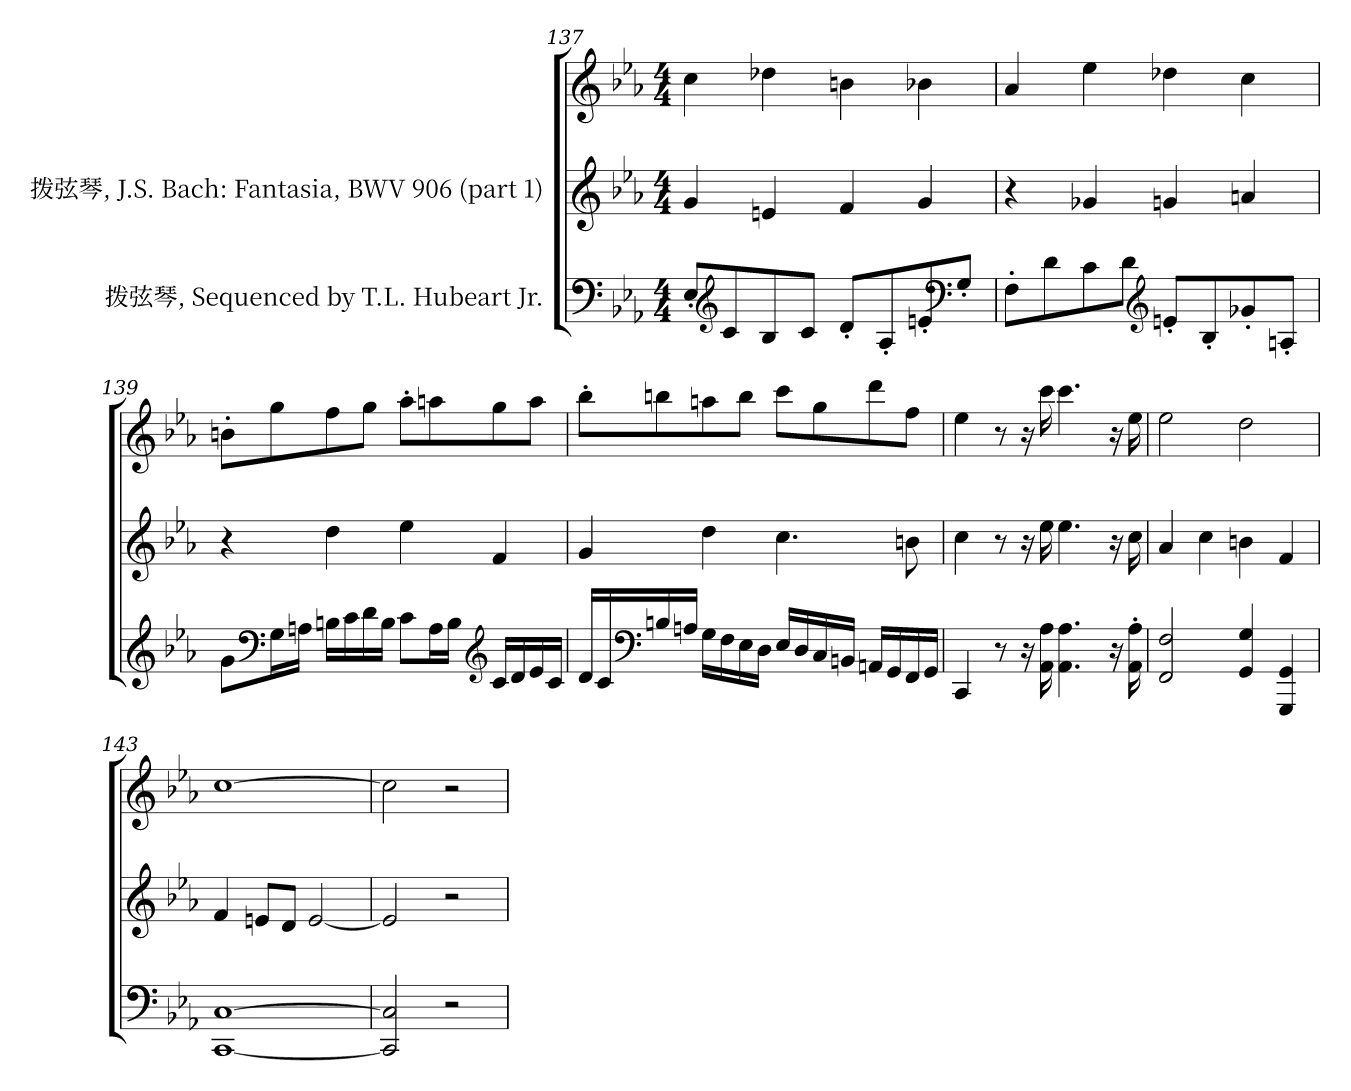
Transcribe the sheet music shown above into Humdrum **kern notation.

**kern	**kern	**kern
*part2	*part1	*part1
*staff3	*staff2	*staff1
*I"拨弦琴, Sequenced by T.L. Hubeart Jr.	*I"拨弦琴, J.S. Bach: Fantasia, BWV 906 (part 1)	*
*clefF4	*clefG2	*clefG2
*k[b-e-a-]	*k[b-e-a-]	*k[b-e-a-]
*M4/4	*M4/4	*M4/4
=137	=137	=137
8E-'/L	4g/	4cc\
*clefG2	*	*
8c/	.	.
8B-/	4en/	4dd-X\
8c/J	.	.
8d'/L	4f/	4bn\
8A-'/	.	.
8en'/	4g/	4b-X\
*clefF4	*	*
8G'/J	.	.
=138	=138	=138
8F'\L	4r	4a-/
8d\	.	.
8c\	4g-X/	4ee-\
8d\J	.	.
*clefG2	*	*
8en'/L	4gn/	4dd-X\
8B-'/	.	.
8g-X'/	4an/	4cc\
8An'/J	.	.
!!LO:LB:g=z
=139	=139	=139
8g\L	4r	8bn'\L
*clefF4	*	*
16G\L	.	8gg\
16An\JJ	.	.
16Bn\LL	4dd\	8ff\
16c\	.	.
16d\	.	8gg\J
16B\JJ	.	.
8c\L	4ee-\	8aa-'\L
16A\L	.	8aan\
16B\JJ	.	.
*clefG2	*	*
16c/LL	4f/	8gg\
16d/	.	.
16e-/	.	8aa\J
16c/JJ	.	.
=140	=140	=140
16d/LL	4g/	8bb-'\L
16c/	.	.
*clefF4	*	*
16Bn/	.	8bbn\
16An/JJ	.	.
16G\LL	4dd\	8aan\
16F\	.	.
16E-\	.	8bb\J
16D\JJ	.	.
16E-/LL	4.cc\	8ccc\L
16D/	.	.
16C/	.	8gg\
16BBn/JJ	.	.
16AAn/LL	.	8ddd\
16GG/	.	.
16FF/	8bn\	8ff\J
16GG/JJ	.	.
!!LO:LB:g=z
=141	=141	=141
*	*	*MM77
4CC/	4cc\	4ee-\
8r	8r	8r
16r	16r	16r
*	*	*MM74
16AA-\ 16A-\	16ee-\	16ccc\
4.AA-\ 4.A-\	4.ee-\	4.ccc\
*	*	*MM71
16r	16r	16r
16AA-\' 16A-\'	16cc\	16ee-\
=142	=142	=142
2FF/ 2F/	4a-/	2ee-\
.	4cc\	.
4GG/ 4G/	4bn\	2dd\
4GGG/ 4GG/	4f/	.
=143	=143	=143
[1CC [1C	4f/	[1cc
.	8en/L	.
.	8d/J	.
.	[2e/	.
=144	=144	=144
2CC/] 2C/]	2e/]	2cc\]
*	*	*MM53
2r	2r	2r
=	=	=
*-	*-	*-
